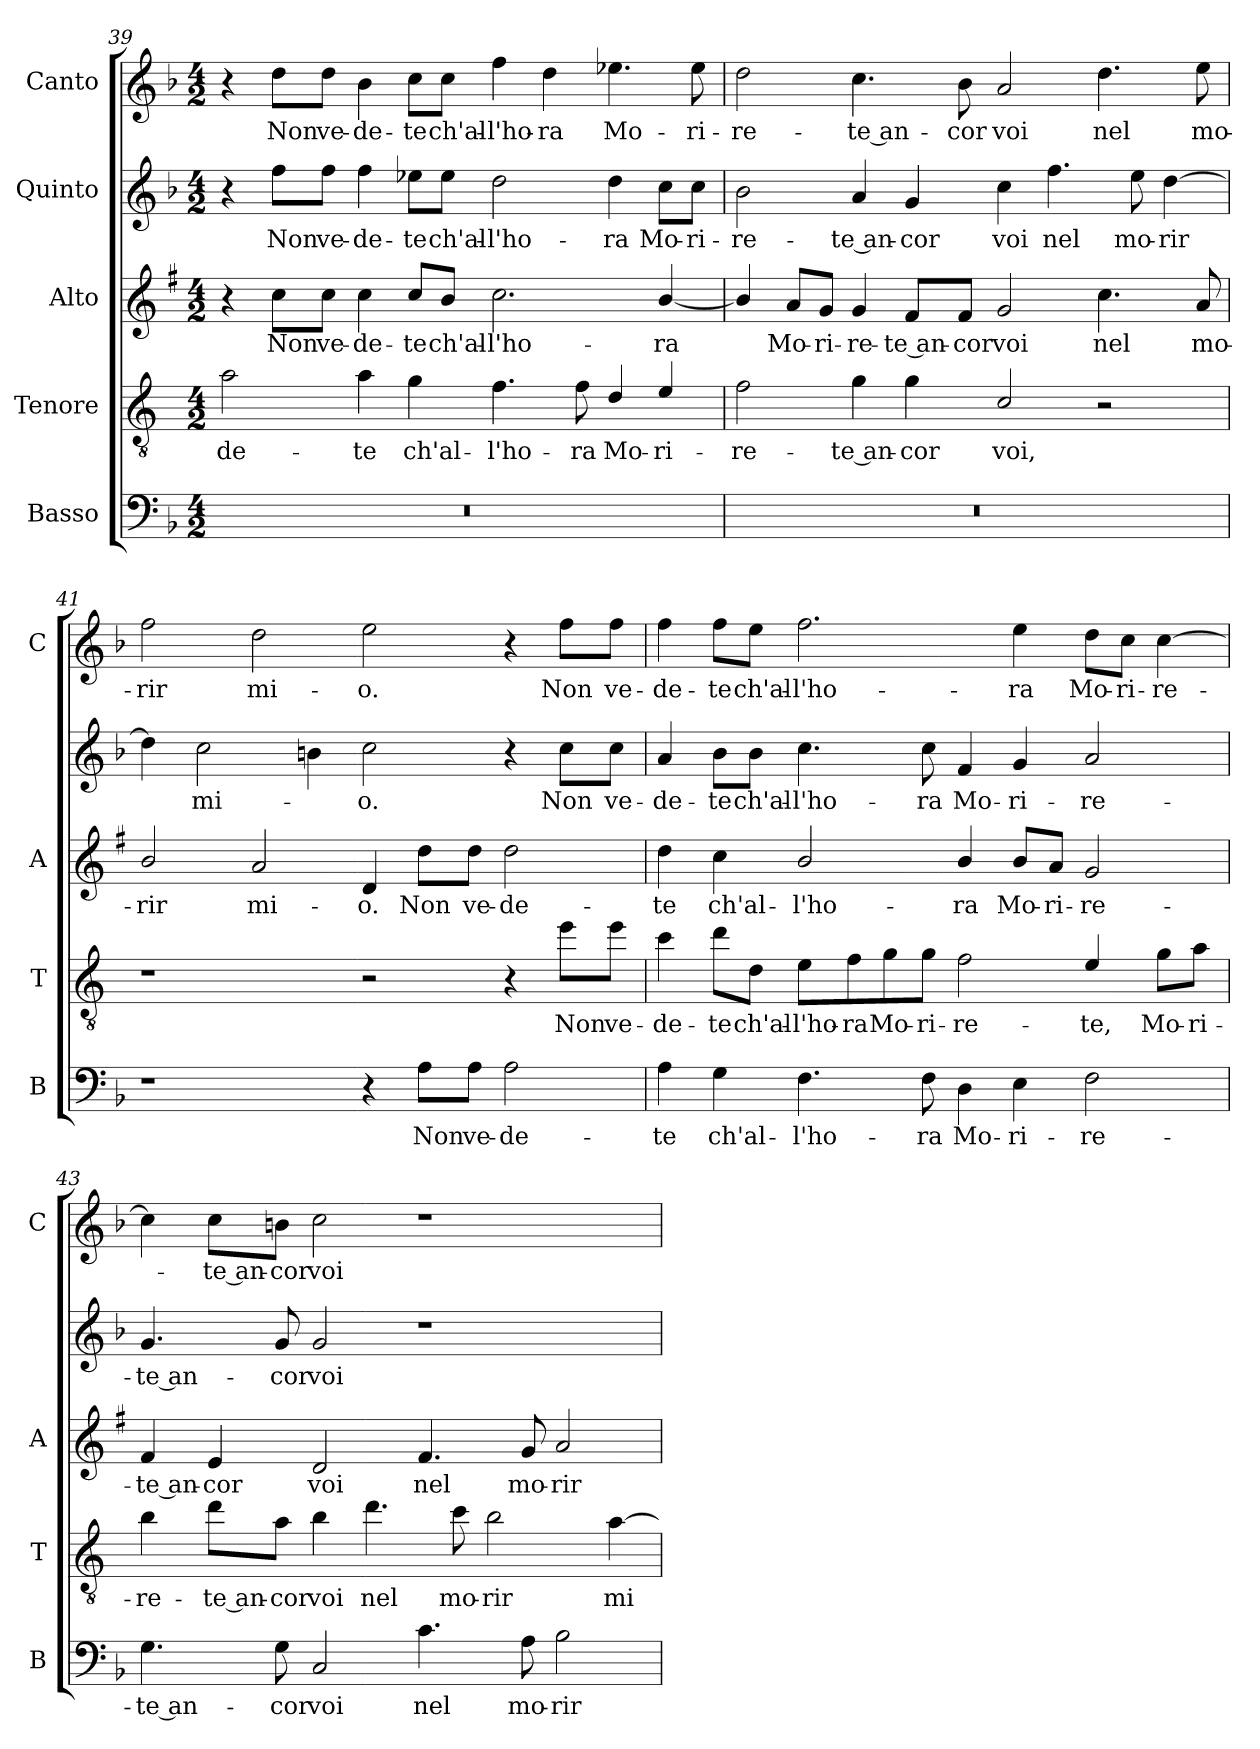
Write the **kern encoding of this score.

**kern	**text	**kern	**text	**kern	**text	**kern	**text	**kern	**text
*part5	*part5	*part4	*part4	*part3	*part3	*part2	*part2	*part1	*part1
*staff5	*staff5	*staff4	*staff4	*staff3	*staff3	*staff2	*staff2	*staff1	*staff1
*I"Basso	*	*I"Tenore	*	*I"Alto	*	*I"Quinto	*	*I"Canto	*
*I'B	*	*I'T	*	*I'A	*	*	*	*I'C	*
*clefF4	*	*clefGv2	*	*clefG2	*	*clefG2	*	*clefG2	*
*	*	*ITrd4c7	*	*ITrd1c2	*	*	*	*	*
*k[b-]	*	*k[b-]	*	*k[b-]	*	*k[b-]	*	*k[b-]	*
*F:	*	*F:	*	*F:	*	*F:	*	*F:	*
*M4/2	*	*M4/2	*	*M4/2	*	*M4/2	*	*M4/2	*
=39	=39	=39	=39	=39	=39	=39	=39	=39	=39
!	!	!	!LO:LY:b	!	!	!	!	!	!
0r	.	2d\	-de-	4r	.	4r	.	4r	.
!	!	!	!	!	!LO:LY:b	!	!LO:LY:b	!	!LO:LY:b
.	.	.	.	8b-\L	Non	8ff\L	Non	8dd\L	Non
!	!	!	!	!	!LO:LY:b	!	!LO:LY:b	!	!LO:LY:b
.	.	.	.	8b-\J	ve-	8ff\J	ve-	8dd\J	ve-
!	!	!	!LO:LY:b	!	!LO:LY:b	!	!LO:LY:b	!	!LO:LY:b
.	.	4d\	-te	4b-\	-de-	4ff\	-de-	4b-\	-de-
!	!	!	!LO:LY:b	!	!LO:LY:b	!	!LO:LY:b	!	!LO:LY:b
.	.	4c\	ch'al-	8b-/L	-te	8ee-X\L	-te	8cc\L	-te
!	!	!	!	!	!LO:LY:b	!	!LO:LY:b	!	!LO:LY:b
.	.	.	.	8a/J	ch'al-	8ee-\J	ch'al-	8cc\J	ch'al-
!	!	!	!LO:LY:b	!	!LO:LY:b	!	!LO:LY:b	!	!LO:LY:b
.	.	4.B-\	-l'ho-	2.b-\	-l'ho-	2dd\	-l'ho-	4ff\	-l'ho-
!	!	!	!	!	!	!	!	!	!LO:LY:b
.	.	.	.	.	.	.	.	4dd\	-ra
!	!	!	!LO:LY:b	!	!	!	!	!	!
.	.	8B-\	-ra	.	.	.	.	.	.
!	!	!	!LO:LY:b	!	!	!	!LO:LY:b	!	!LO:LY:b
.	.	4G/	Mo-	.	.	4dd\	-ra	4.ee-X\	Mo-
!	!	!	!LO:LY:b	!	!LO:LY:b	!	!LO:LY:b	!	!
.	.	4A/	-ri-	[4a/	-ra	8cc\L	Mo-	.	.
!	!	!	!	!	!	!	!LO:LY:b	!	!LO:LY:b
.	.	.	.	.	.	8cc\J	-ri-	8ee-\	-ri-
!!LO:PB:g=z
=40	=40	=40	=40	=40	=40	=40	=40	=40	=40
!	!	!	!LO:LY:b	!	!	!	!LO:LY:b	!	!LO:LY:b
0r	.	2B-\	-re-	4a/]	.	2b-\	-re-	2dd\	-re-
!	!	!	!	!	!LO:LY:b	!	!	!	!
.	.	.	.	8g/L	Mo-	.	.	.	.
!	!	!	!	!	!LO:LY:b	!	!	!	!
.	.	.	.	8f/J	-ri-	.	.	.	.
!	!	!	!LO:LY:b	!	!LO:LY:b	!	!LO:LY:b	!	!LO:LY:b
.	.	4c\	-te an-	4f/	-re-	4a/	-te an-	4.cc\	-te an-
!	!	!	!LO:LY:b	!	!LO:LY:b	!	!LO:LY:b	!	!
.	.	4c\	-cor	8e/L	-te an-	4g/	-cor	.	.
!	!	!	!	!	!LO:LY:b	!	!	!	!LO:LY:b
.	.	.	.	8e/J	-cor	.	.	8b-\	-cor
!	!	!	!LO:LY:b	!	!LO:LY:b	!	!LO:LY:b	!	!LO:LY:b
.	.	2F/	voi,	2f/	voi	4cc\	voi	2a/	voi
!	!	!	!	!	!	!	!LO:LY:b	!	!
.	.	.	.	.	.	4.ff\	nel	.	.
!	!	!	!	!	!LO:LY:b	!	!	!	!LO:LY:b
.	.	2r	.	4.b-\	nel	.	.	4.dd\	nel
!	!	!	!	!	!	!	!LO:LY:b	!	!
.	.	.	.	.	.	8ee\	mo-	.	.
!	!	!	!	!	!	!	!LO:LY:b	!	!
.	.	.	.	.	.	[4dd\	-rir	.	.
!	!	!	!	!	!LO:LY:b	!	!	!	!LO:LY:b
.	.	.	.	8g/	mo-	.	.	8ee\	mo-
=41	=41	=41	=41	=41	=41	=41	=41	=41	=41
!	!	!	!	!	!LO:LY:b	!	!	!	!LO:LY:b
1r	.	1r	.	2a/	-rir	4dd\]	.	2ff\	-rir
!	!	!	!	!	!	!	!LO:LY:b	!	!
.	.	.	.	.	.	2cc\	mi-	.	.
!	!	!	!	!	!LO:LY:b	!	!	!	!LO:LY:b
.	.	.	.	2g/	mi-	.	.	2dd\	mi-
.	.	.	.	.	.	4bn\	.	.	.
!	!	!	!	!	!LO:LY:b	!	!LO:LY:b	!	!LO:LY:b
4r	.	2r	.	4c/	-o.	2cc\	-o.	2ee\	-o.
!	!LO:LY:b	!	!	!	!LO:LY:b	!	!	!	!
8A\L	Non	.	.	8cc\L	Non	.	.	.	.
!	!LO:LY:b	!	!	!	!LO:LY:b	!	!	!	!
8A\J	ve-	.	.	8cc\J	ve-	.	.	.	.
!	!LO:LY:b	!	!	!	!LO:LY:b	!	!	!	!
2A\	-de-	4r	.	2cc\	-de-	4r	.	4r	.
!	!	!	!LO:LY:b	!	!	!	!LO:LY:b	!	!LO:LY:b
.	.	8a\L	Non	.	.	8cc\L	Non	8ff\L	Non
!	!	!	!LO:LY:b	!	!	!	!LO:LY:b	!	!LO:LY:b
.	.	8a\J	ve-	.	.	8cc\J	ve-	8ff\J	ve-
!!LO:LB:g=z
=42	=42	=42	=42	=42	=42	=42	=42	=42	=42
!	!LO:LY:b	!	!LO:LY:b	!	!LO:LY:b	!	!LO:LY:b	!	!LO:LY:b
4A\	-te	4f\	-de-	4cc\	-te	4a/	-de-	4ff\	-de-
!	!LO:LY:b	!	!LO:LY:b	!	!LO:LY:b	!	!LO:LY:b	!	!LO:LY:b
4G\	ch'al-	8g\L	-te	4b-\	ch'al-	8b-\L	-te	8ff\L	-te
!	!	!	!LO:LY:b	!	!	!	!LO:LY:b	!	!LO:LY:b
.	.	8G\J	ch'al-	.	.	8b-\J	ch'al-	8ee\J	ch'al-
!	!LO:LY:b	!	!LO:LY:b	!	!LO:LY:b	!	!LO:LY:b	!	!LO:LY:b
4.F\	-l'ho-	8A\L	-l'ho-	2a/	-l'ho-	4.cc\	-l'ho-	2.ff\	-l'ho-
!	!	!	!LO:LY:b	!	!	!	!	!	!
.	.	8B-\	-ra	.	.	.	.	.	.
!	!	!	!LO:LY:b	!	!	!	!	!	!
.	.	8c\	Mo-	.	.	.	.	.	.
!	!LO:LY:b	!	!LO:LY:b	!	!	!	!LO:LY:b	!	!
8F\	-ra	8c\J	-ri-	.	.	8cc\	-ra	.	.
!	!LO:LY:b	!	!LO:LY:b	!	!LO:LY:b	!	!LO:LY:b	!	!
4D\	Mo-	2B-\	-re-	4a/	-ra	4f/	Mo-	.	.
!	!LO:LY:b	!	!	!	!LO:LY:b	!	!LO:LY:b	!	!LO:LY:b
4E\	-ri-	.	.	8a/L	Mo-	4g/	-ri-	4ee\	-ra
!	!	!	!	!	!LO:LY:b	!	!	!	!
.	.	.	.	8g/J	-ri-	.	.	.	.
!	!LO:LY:b	!	!LO:LY:b	!	!LO:LY:b	!	!LO:LY:b	!	!LO:LY:b
2F\	-re-	4A/	-te,	2f/	-re-	2a/	-re-	8dd\L	Mo-
!	!	!	!	!	!	!	!	!	!LO:LY:b
.	.	.	.	.	.	.	.	8cc\J	-ri-
!	!	!	!LO:LY:b	!	!	!	!	!	!LO:LY:b
.	.	8c\L	Mo-	.	.	.	.	[4cc\	-re-
!	!	!	!LO:LY:b	!	!	!	!	!	!
.	.	8d\J	-ri-	.	.	.	.	.	.
=43	=43	=43	=43	=43	=43	=43	=43	=43	=43
!	!LO:LY:b	!	!LO:LY:b	!	!LO:LY:b	!	!LO:LY:b	!	!
4.G\	-te an-	4e\	-re-	4e/	-te an-	4.g/	-te an-	4cc\]	.
!	!	!	!LO:LY:b	!	!LO:LY:b	!	!	!	!LO:LY:b
.	.	8g\L	-te an-	4d/	-cor	.	.	8cc\L	-te an-
!	!LO:LY:b	!	!LO:LY:b	!	!	!	!LO:LY:b	!	!LO:LY:b
8G\	-cor	8d\J	-cor	.	.	8g/	-cor	8bn\J	-cor
!	!LO:LY:b	!	!LO:LY:b	!	!LO:LY:b	!	!LO:LY:b	!	!LO:LY:b
2C/	voi	4e\	voi	2c/	voi	2g/	voi	2cc\	voi
!	!	!	!LO:LY:b	!	!	!	!	!	!
.	.	4.g\	nel	.	.	.	.	.	.
!	!LO:LY:b	!	!	!	!LO:LY:b	!	!	!	!
4.c\	nel	.	.	4.e/	nel	1r	.	1r	.
!	!	!	!LO:LY:b	!	!	!	!	!	!
.	.	8f\	mo-	.	.	.	.	.	.
!	!	!	!LO:LY:b	!	!	!	!	!	!
.	.	2e\	-rir	.	.	.	.	.	.
!	!LO:LY:b	!	!	!	!LO:LY:b	!	!	!	!
8A\	mo-	.	.	8f/	mo-	.	.	.	.
!	!LO:LY:b	!	!	!	!LO:LY:b	!	!	!	!
2B-\	-rir	.	.	2g/	-rir	.	.	.	.
!	!	!	!LO:LY:b	!	!	!	!	!	!
.	.	[4d\	mi-	.	.	.	.	.	.
=	=	=	=	=	=	=	=	=	=
*-	*-	*-	*-	*-	*-	*-	*-	*-	*-
